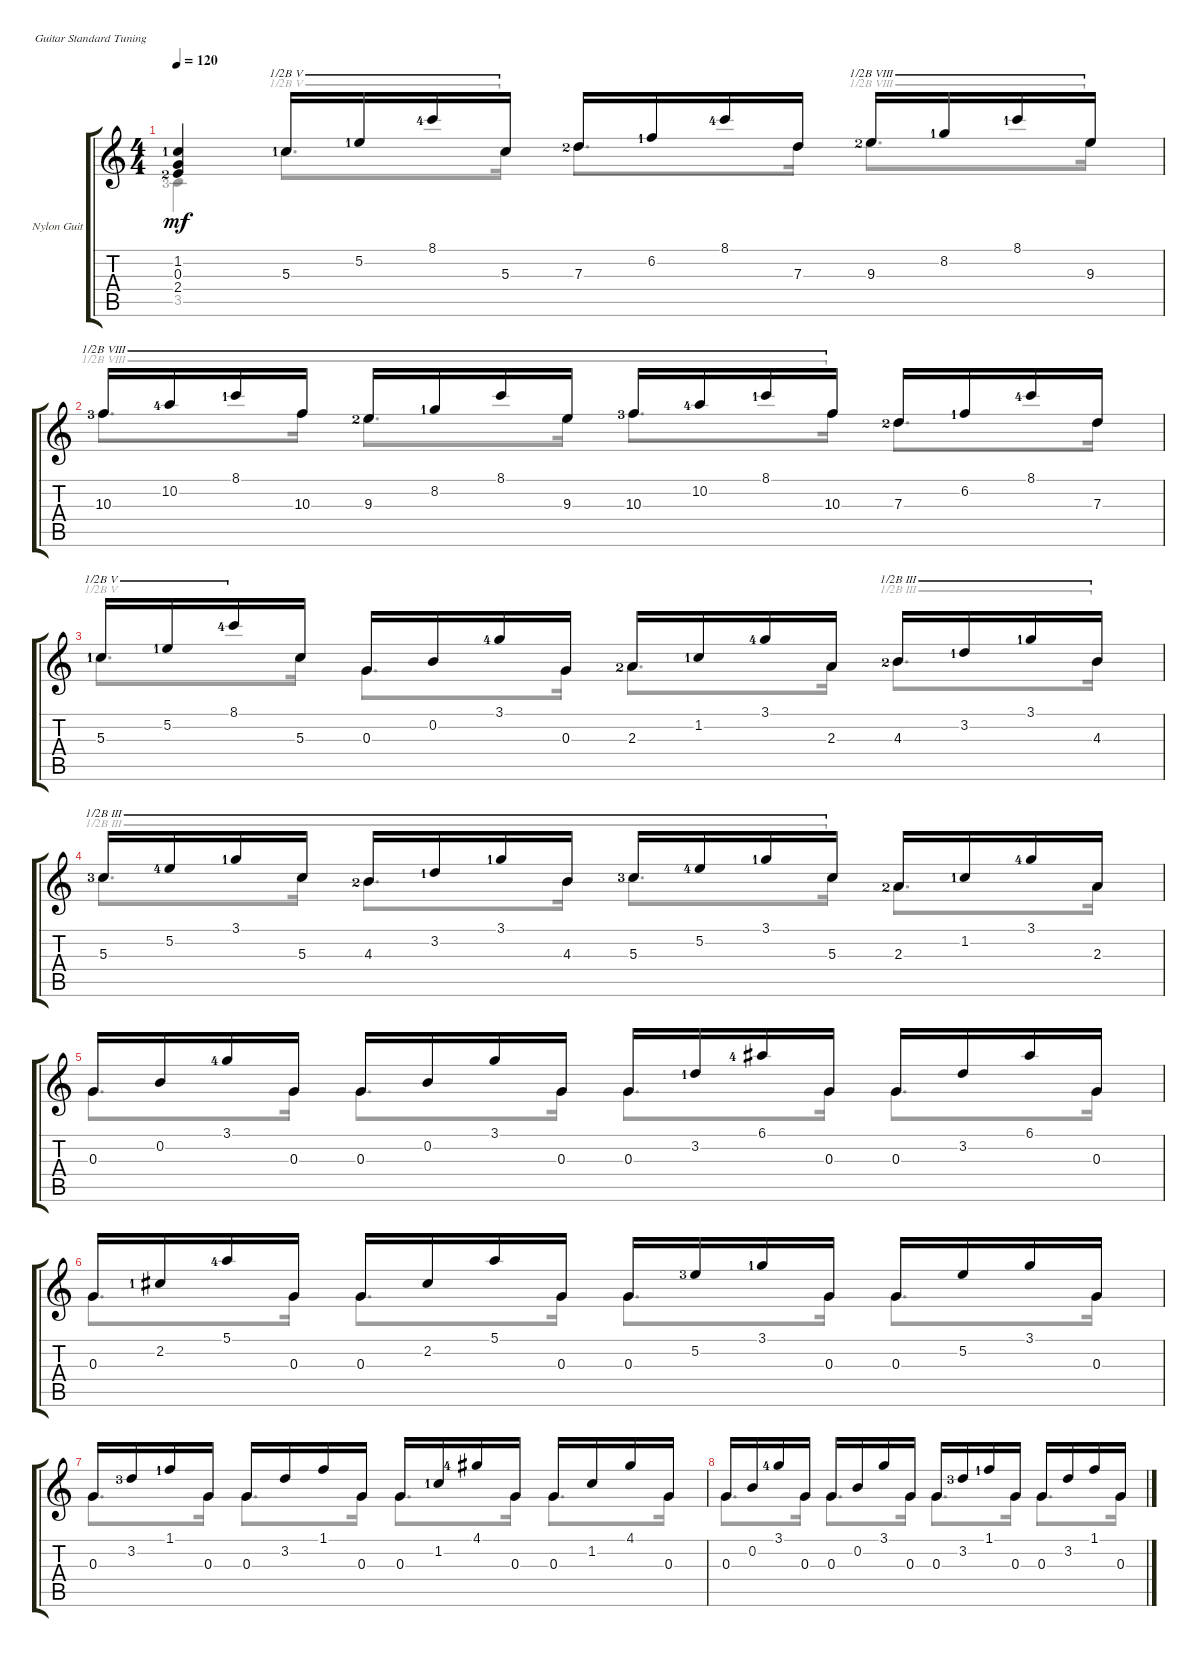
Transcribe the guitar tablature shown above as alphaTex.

\defaultSystemsLayout 4
\bracketExtendMode groupsimilarinstruments
\firstSystemTrackNameOrientation horizontal
\otherSystemsTrackNameOrientation horizontal
\track ("Nylon Guitar" "Nylon Guit") {instrument acousticguitarsteel}
\staff {score tabs}
\tuning (E4 B3 G3 D3 A2 E2)
\voice
\ts (4 4)
\tempo 120
\clef g2
\ks c
(1.2{lf 2} 0.3 2.4{lf 3}).4{dy mf} 5.3{lf 2}.16{barre (5 half)} 5.2{lf 2}.16{barre (5 half)} 8.1{lf 5}.16{barre (5 half)} 5.3.16{barre (5 half)} 7.3{lf 3}.16 6.2{lf 2}.16 8.1{lf 5}.16 7.3.16 9.3{lf 3}.16{barre (8 half)} 8.2{lf 2}.16{barre (8 half)} 8.1{lf 2}.16{barre (8 half)} 9.3.16{barre (8 half)} |
10.3{lf 4}.16{barre (8 half)} 10.2{lf 5}.16{barre (8 half)} 8.1{lf 2}.16{barre (8 half)} 10.3.16{barre (8 half)} 9.3{lf 3}.16{barre (8 half)} 8.2{lf 2}.16{barre (8 half)} 8.1.16{barre (8 half)} 9.3.16{barre (8 half)} 10.3{lf 4}.16{barre (8 half)} 10.2{lf 5}.16{barre (8 half)} 8.1{lf 2}.16{barre (8 half)} 10.3.16{barre (8 half)} 7.3{lf 3}.16 6.2{lf 2}.16 8.1{lf 5}.16 7.3.16 |
5.3{lf 2}.16{barre (5 half)} 5.2{lf 2}.16{barre (5 half)} 8.1{lf 5}.16{barre (5 half)} 5.3.16 0.3.16 0.2.16 3.1{lf 5}.16 0.3.16 2.3{lf 3}.16 1.2{lf 2}.16 3.1{lf 5}.16 2.3.16 4.3{lf 3}.16{barre (3 half)} 3.2{lf 2}.16{barre (3 half)} 3.1{lf 2}.16{barre (3 half)} 4.3.16{barre (3 half)} |
5.3{lf 4}.16{barre (3 half)} 5.2{lf 5}.16{barre (3 half)} 3.1{lf 2}.16{barre (3 half)} 5.3.16{barre (3 half)} 4.3{lf 3}.16{barre (3 half)} 3.2{lf 2}.16{barre (3 half)} 3.1{lf 2}.16{barre (3 half)} 4.3.16{barre (3 half)} 5.3{lf 4}.16{barre (3 half)} 5.2{lf 5}.16{barre (3 half)} 3.1{lf 2}.16{barre (3 half)} 5.3.16{barre (3 half)} 2.3{lf 3}.16 1.2{lf 2}.16 3.1{lf 5}.16 2.3.16 |
0.3.16 0.2.16 3.1{lf 5}.16 0.3.16 0.3.16 0.2.16 3.1.16 0.3.16 0.3.16 3.2{lf 2}.16 6.1{lf 5}.16 0.3.16 0.3.16 3.2.16 6.1.16 0.3.16 |
0.3.16 2.2{lf 2}.16 5.1{lf 5}.16 0.3.16 0.3.16 2.2.16 5.1.16 0.3.16 0.3.16 5.2{lf 4}.16 3.1{lf 2}.16 0.3.16 0.3.16 5.2.16 3.1.16 0.3.16 |
0.3.16 3.2{lf 4}.16 1.1{lf 2}.16 0.3.16 0.3.16 3.2.16 1.1.16 0.3.16 0.3.16 1.2{lf 2}.16 4.1{lf 5}.16 0.3.16 0.3.16 1.2.16 4.1.16 0.3.16 |
0.3.16 0.2.16 3.1{lf 5}.16 0.3.16 0.3.16 0.2.16 3.1.16 0.3.16 0.3.16 3.2{lf 4}.16 1.1{lf 2}.16 0.3.16 0.3.16 3.2.16 1.1.16 0.3.16
\voice
\clef g2
\ottava regular
\simile none
\ks c
3.5{lf 4}.4{dy mf} 5.3.8{d barre (5 half)} 5.3.16{barre (5 half)} 7.3.8{d} 7.3.16 9.3.8{d barre (8 half)} 9.3.16{barre (8 half)} |
10.3{lf 4}.8{d barre (8 half)} 10.3.16{barre (8 half)} 9.3{lf 3}.8{d barre (8 half)} 9.3.16{barre (8 half)} 10.3{lf 4}.8{d barre (8 half)} 10.3.16{barre (8 half)} 7.3{lf 3}.8{d} 7.3.16 |
5.3{lf 2}.8{d barre (5 half)} 5.3.16 0.3.8{d} 0.3.16 2.3{lf 3}.8{d} 2.3.16 4.3{lf 3}.8{d barre (3 half)} 4.3.16{barre (3 half)} |
5.3{lf 4}.8{d barre (3 half)} 5.3.16{barre (3 half)} 4.3{lf 3}.8{d barre (3 half)} 4.3.16{barre (3 half)} 5.3{lf 4}.8{d barre (3 half)} 5.3.16{barre (3 half)} 2.3{lf 3}.8{d} 2.3.16 |
0.3.8{d} 0.3.16 0.3.8{d} 0.3.16 0.3.8{d} 0.3.16 0.3.8{d} 0.3.16 |
0.3.8{d} 0.3.16 0.3.8{d} 0.3.16 0.3.8{d} 0.3.16 0.3.8{d} 0.3.16 |
0.3.8{d} 0.3.16 0.3.8{d} 0.3.16 0.3.8{d} 0.3.16 0.3.8{d} 0.3.16 |
0.3.8{d} 0.3.16 0.3.8{d} 0.3.16 0.3.8{d} 0.3.16 0.3.8{d} 0.3.16
